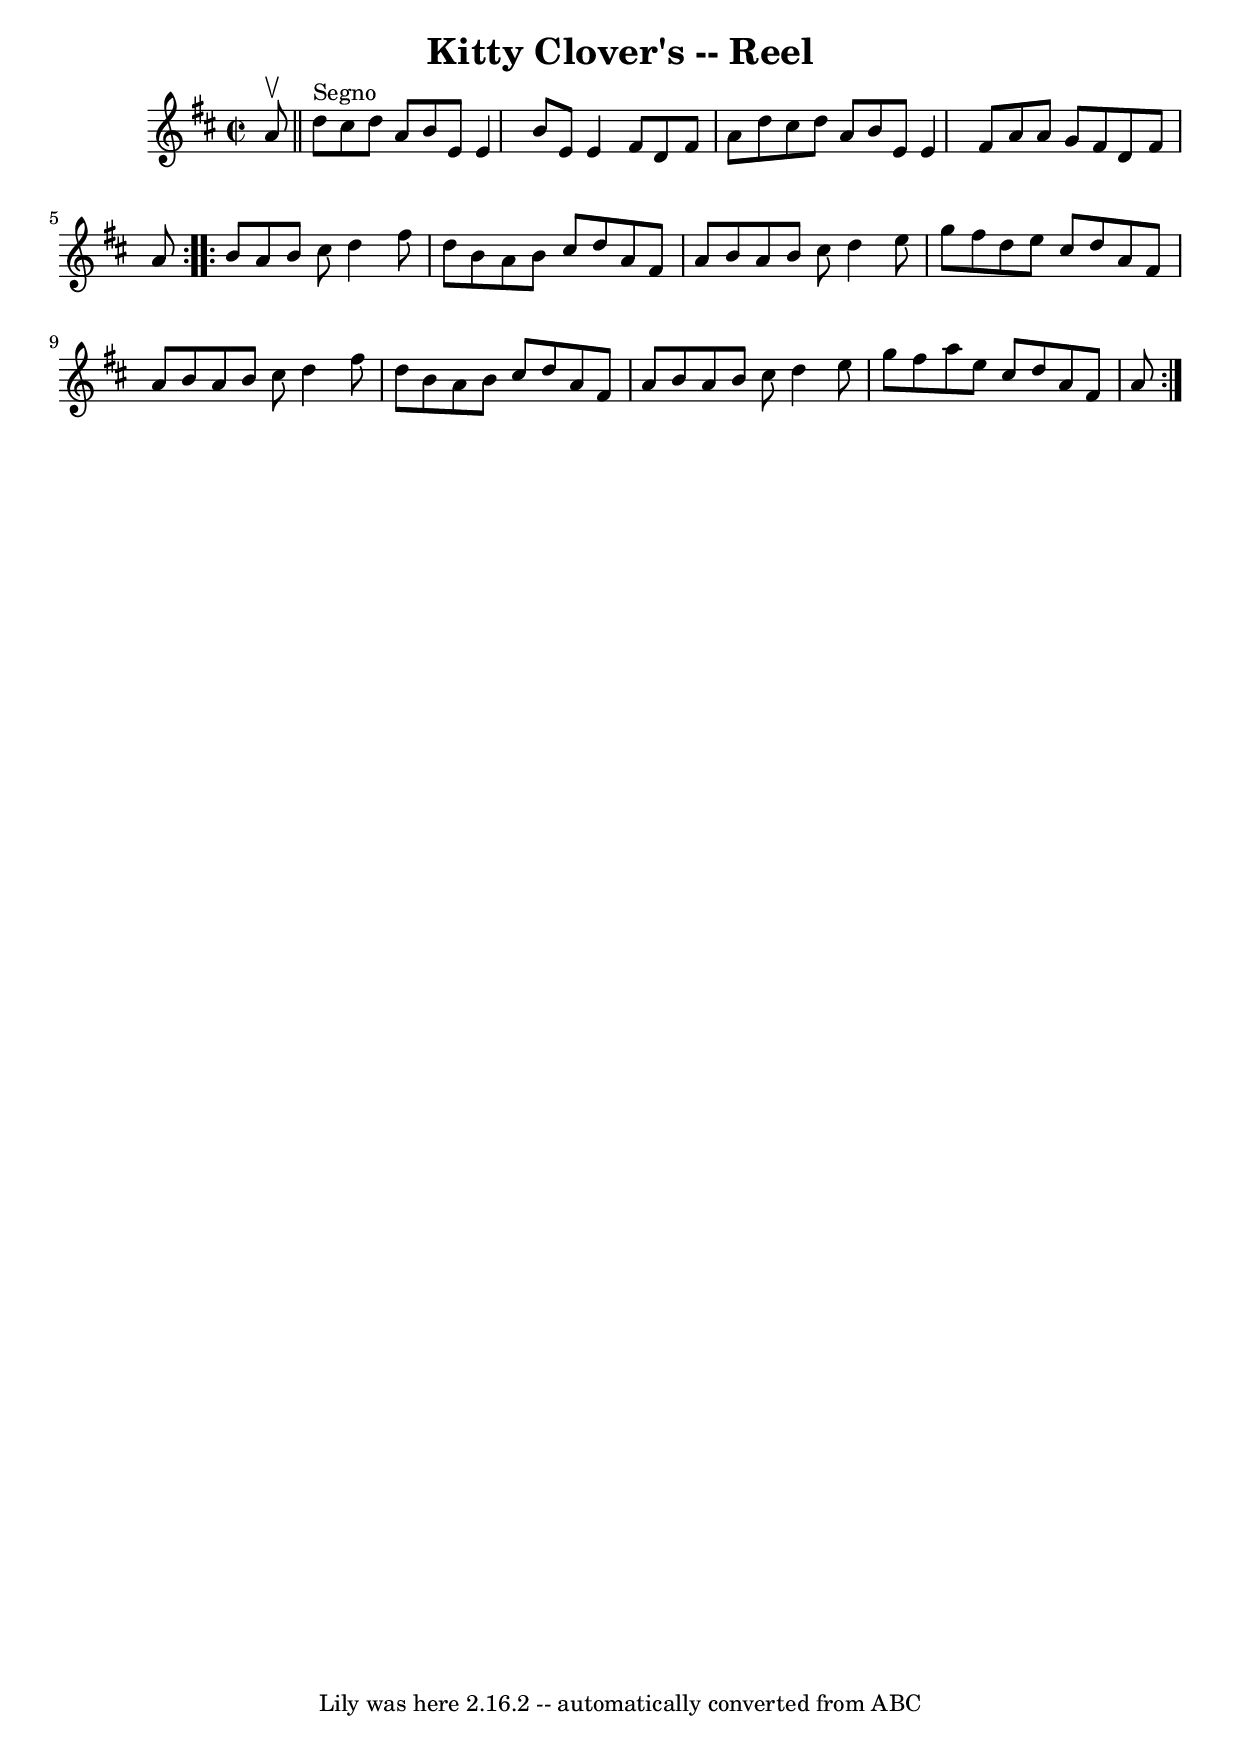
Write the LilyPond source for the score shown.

\version "2.7.40"
\include "Mammoth.ily"
\header {
	%% book = "Ryan's Mammoth Collection"
	crossRefNumber = "1"
	footnotes = ""
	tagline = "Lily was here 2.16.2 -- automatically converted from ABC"
	title = "Kitty Clover's -- Reel"
}
voicedefault =  {
\set Score.defaultBarType = "empty"

\repeat volta 2 {
\override Staff.TimeSignature #'style = #'C
 \time 2/2 \key d \major a'8^\upbow   \bar "||" d''8^"Segno" cis''8   
 d''8 a'8 b'8 e'8 e'4  |
 b'8 e'8 e'4 fis'8 d'8 
 fis'8 a'8  |
 d''8 cis''8 d''8 a'8 b'8 e'8 e'4  
|
 fis'8 a'8 a'8 g'8 fis'8 d'8 fis'8 a'8  
} \repeat volta 2 { b'8 a'8 b'8 cis''8 d''4 fis''8 d''8  
|
 b'8 a'8 b'8 cis''8 d''8 a'8 fis'8 a'8  |
 
 b'8 a'8 b'8 cis''8 d''4 e''8 g''8  |
 fis''8    
d''8 e''8 cis''8 d''8 a'8 fis'8 a'8  |
 b'8 a'8  
 b'8 cis''8 d''4 fis''8 d''8  |
 b'8 a'8 b'8    
cis''8 d''8 a'8 fis'8 a'8  |
 b'8 a'8 b'8 cis''8   
 d''4 e''8 g''8  |
 fis''8 a''8 e''8 cis''8 d''8    
a'8 fis'8 a'8    }   
}

\score{
    <<

	\context Staff="default"
	{
	    \voicedefault 
	}

    >>
	\layout {
	}
	\midi {}
}
